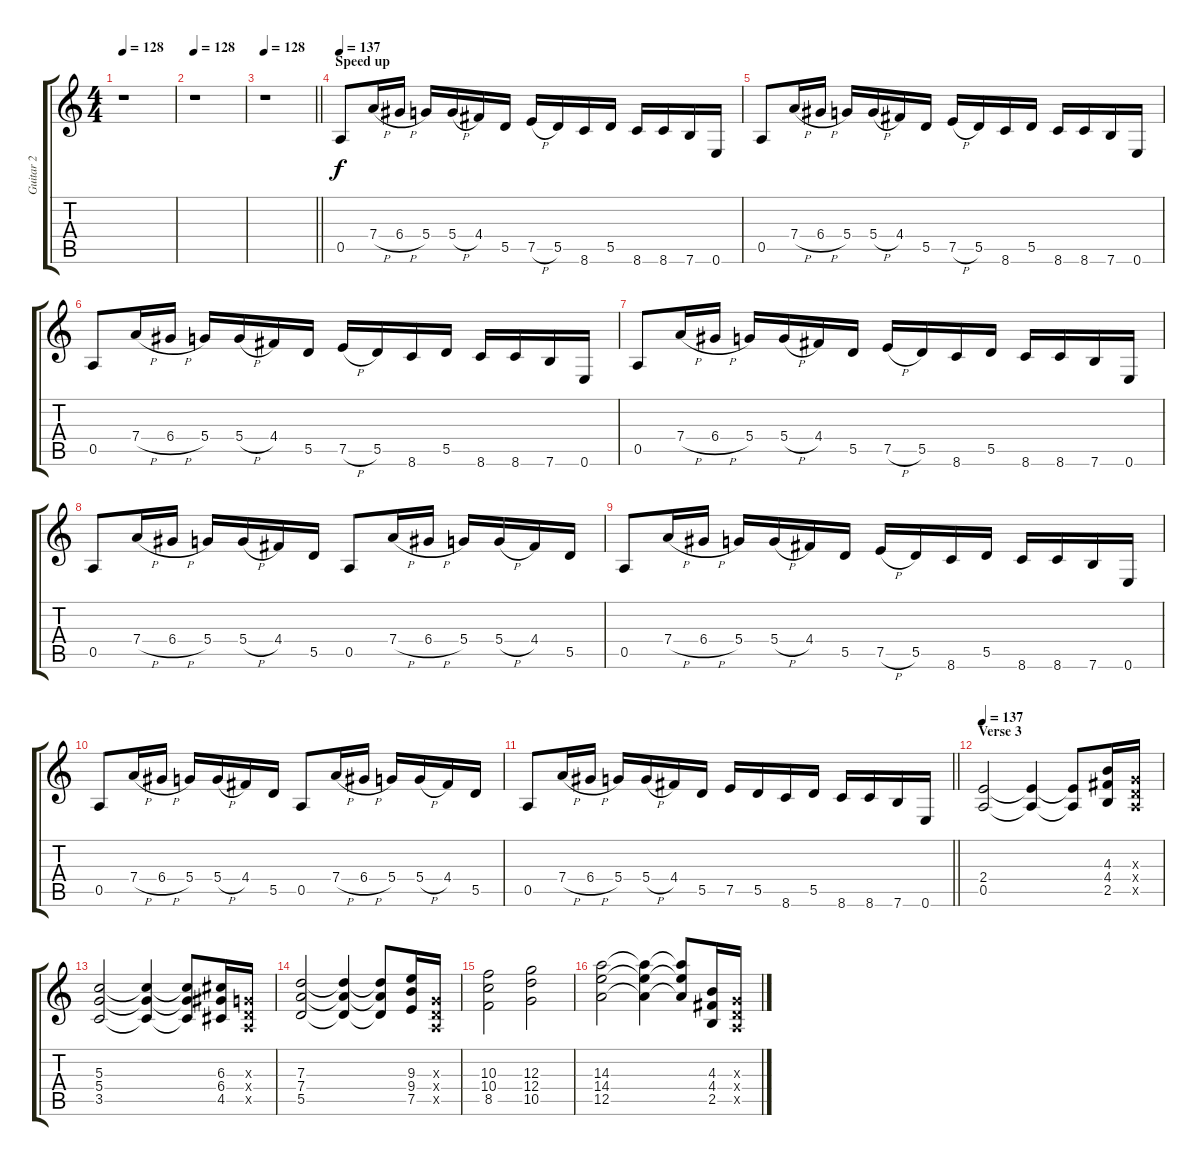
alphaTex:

\track ("Guitar 2" "Guitar 2") {instrument distortionguitar}
\staff {score tabs}
\tuning (E4 B3 G3 D3 A2 E2) {hide}
\ts (4 4)
\tempo 128
\clef g2
\ks c
r.1{dy f} |
\tempo 128
r.1 |
\tempo 128
\barLineRight lightlight
r.1 |
\section ("" "Speed up")
\tempo 137
0.5.8 7.4{h}.16 6.4{h}.16 5.4.16 5.4{h}.16 4.4.16 5.5.16 7.5{h}.16 5.5.16 8.6.16 5.5.16 8.6.16 8.6.16 7.6.16 0.6.16 |
0.5.8 7.4{h}.16 6.4{h}.16 5.4.16 5.4{h}.16 4.4.16 5.5.16 7.5{h}.16 5.5.16 8.6.16 5.5.16 8.6.16 8.6.16 7.6.16 0.6.16 |
0.5.8 7.4{h}.16 6.4{h}.16 5.4.16 5.4{h}.16 4.4.16 5.5.16 7.5{h}.16 5.5.16 8.6.16 5.5.16 8.6.16 8.6.16 7.6.16 0.6.16 |
0.5.8 7.4{h}.16 6.4{h}.16 5.4.16 5.4{h}.16 4.4.16 5.5.16 7.5{h}.16 5.5.16 8.6.16 5.5.16 8.6.16 8.6.16 7.6.16 0.6.16 |
0.5.8 7.4{h}.16 6.4{h}.16 5.4.16 5.4{h}.16 4.4.16 5.5.16 0.5.8 7.4{h}.16 6.4{h}.16 5.4.16 5.4{h}.16 4.4.16 5.5.16 |
0.5.8 7.4{h}.16 6.4{h}.16 5.4.16 5.4{h}.16 4.4.16 5.5.16 7.5{h}.16 5.5.16 8.6.16 5.5.16 8.6.16 8.6.16 7.6.16 0.6.16 |
0.5.8 7.4{h}.16 6.4{h}.16 5.4.16 5.4{h}.16 4.4.16 5.5.16 0.5.8 7.4{h}.16 6.4{h}.16 5.4.16 5.4{h}.16 4.4.16 5.5.16 |
\barLineRight lightlight
0.5.8 7.4{h}.16 6.4{h}.16 5.4.16 5.4{h}.16 4.4.16 5.5.16 7.5.16 5.5.16 8.6.16 5.5.16 8.6.16 8.6.16 7.6.16 0.6.16 |
\section ("" "Verse 3")
\tempo 137
(2.4 0.5).2 (2.4{t} 0.5{t}).4 (2.4{t} 0.5{t}).8 (4.3 4.4 2.5).16 (0.3{x} 0.4{x} 0.5{x}).16 |
(5.3 5.4 3.5).2 (5.3{t} 5.4{t} 3.5{t}).4 (5.3{t} 5.4{t} 3.5{t}).8 (6.3 6.4 4.5).16 (0.3{x} 0.4{x} 0.5{x}).16 |
(7.3 7.4 5.5).2 (7.3{t} 7.4{t} 5.5{t}).4 (7.3{t} 7.4{t} 5.5{t}).8 (9.3 9.4 7.5).16 (0.3{x} 0.4{x} 0.5{x}).16 |
(10.3 10.4 8.5).2 (12.3 12.4 10.5).2 |
(14.3 14.4 12.5).2 (14.3{t} 14.4{t} 12.5{t}).4 (14.3{t} 14.4{t} 12.5{t}).8 (4.3 4.4 2.5).16 (0.3{x} 0.4{x} 0.5{x}).16
